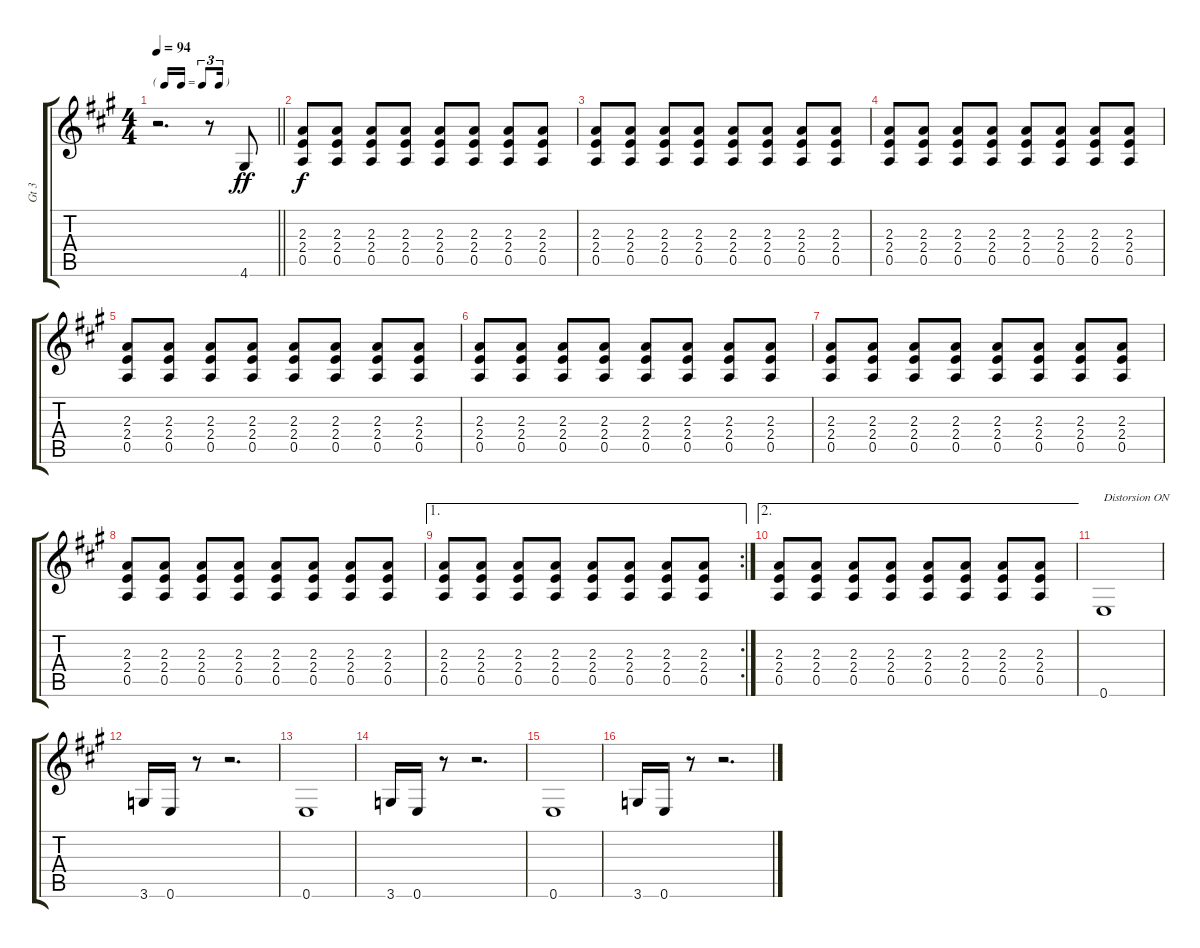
\track ("Gt 3" "Gt 3") {instrument electricguitarclean}
\staff {score tabs}
\tuning (E4 B3 G3 D3 A2 E2) {hide}
\ts (4 4)
\tf triplet16th
\tempo 94
\clef g2
\barLineRight lightlight
\ks a
r.2{d dy f} r.8 4.6.8{dy ff} |
(2.3 2.4 0.5).8{dy f} (2.3 2.4 0.5).8 (2.3 2.4 0.5).8 (2.3 2.4 0.5).8 (2.3 2.4 0.5).8 (2.3 2.4 0.5).8 (2.3 2.4 0.5).8 (2.3 2.4 0.5).8 |
(2.3 2.4 0.5).8 (2.3 2.4 0.5).8 (2.3 2.4 0.5).8 (2.3 2.4 0.5).8 (2.3 2.4 0.5).8 (2.3 2.4 0.5).8 (2.3 2.4 0.5).8 (2.3 2.4 0.5).8 |
(2.3 2.4 0.5).8 (2.3 2.4 0.5).8 (2.3 2.4 0.5).8 (2.3 2.4 0.5).8 (2.3 2.4 0.5).8 (2.3 2.4 0.5).8 (2.3 2.4 0.5).8 (2.3 2.4 0.5).8 |
(2.3 2.4 0.5).8 (2.3 2.4 0.5).8 (2.3 2.4 0.5).8 (2.3 2.4 0.5).8 (2.3 2.4 0.5).8 (2.3 2.4 0.5).8 (2.3 2.4 0.5).8 (2.3 2.4 0.5).8 |
(2.3 2.4 0.5).8 (2.3 2.4 0.5).8 (2.3 2.4 0.5).8 (2.3 2.4 0.5).8 (2.3 2.4 0.5).8 (2.3 2.4 0.5).8 (2.3 2.4 0.5).8 (2.3 2.4 0.5).8 |
(2.3 2.4 0.5).8 (2.3 2.4 0.5).8 (2.3 2.4 0.5).8 (2.3 2.4 0.5).8 (2.3 2.4 0.5).8 (2.3 2.4 0.5).8 (2.3 2.4 0.5).8 (2.3 2.4 0.5).8 |
(2.3 2.4 0.5).8 (2.3 2.4 0.5).8 (2.3 2.4 0.5).8 (2.3 2.4 0.5).8 (2.3 2.4 0.5).8 (2.3 2.4 0.5).8 (2.3 2.4 0.5).8 (2.3 2.4 0.5).8 |
\ae 1
\rc 2
(2.3 2.4 0.5).8 (2.3 2.4 0.5).8 (2.3 2.4 0.5).8 (2.3 2.4 0.5).8 (2.3 2.4 0.5).8 (2.3 2.4 0.5).8 (2.3 2.4 0.5).8 (2.3 2.4 0.5).8 |
\ae 2
(2.3 2.4 0.5).8 (2.3 2.4 0.5).8 (2.3 2.4 0.5).8 (2.3 2.4 0.5).8 (2.3 2.4 0.5).8 (2.3 2.4 0.5).8 (2.3 2.4 0.5).8 (2.3 2.4 0.5).8 |
0.6.1{txt "Distorsion ON" volume 13 balance 8 instrument distortionguitar} |
3.6.16 0.6.16 r.8 r.2{d} |
0.6.1 |
3.6.16 0.6.16 r.8 r.2{d} |
0.6.1{volume 13 instrument distortionguitar} |
3.6.16 0.6.16 r.8 r.2{d}
